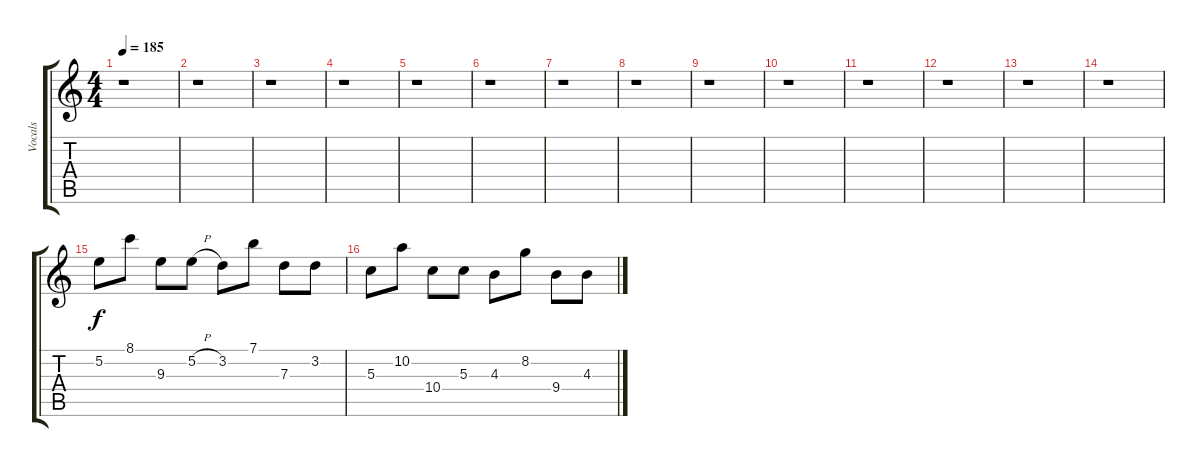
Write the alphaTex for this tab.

\track ("Vocals" "Vocals") {instrument drawbarorgan}
\staff {score tabs}
\tuning (E5 B4 G4 D4 A3 E3) {hide}
\ts (4 4)
\tempo 185
\clef g2
\ks c
r.1{dy f} |
r.1 |
r.1 |
r.1 |
r.1 |
r.1 |
r.1 |
r.1 |
r.1 |
r.1 |
r.1 |
r.1 |
r.1 |
r.1 |
5.2.8 8.1.8 9.3.8 5.2{h}.8 3.2.8 7.1.8 7.3.8 3.2.8 |
5.3.8 10.2.8 10.4.8 5.3.8 4.3.8 8.2.8 9.4.8 4.3.8
